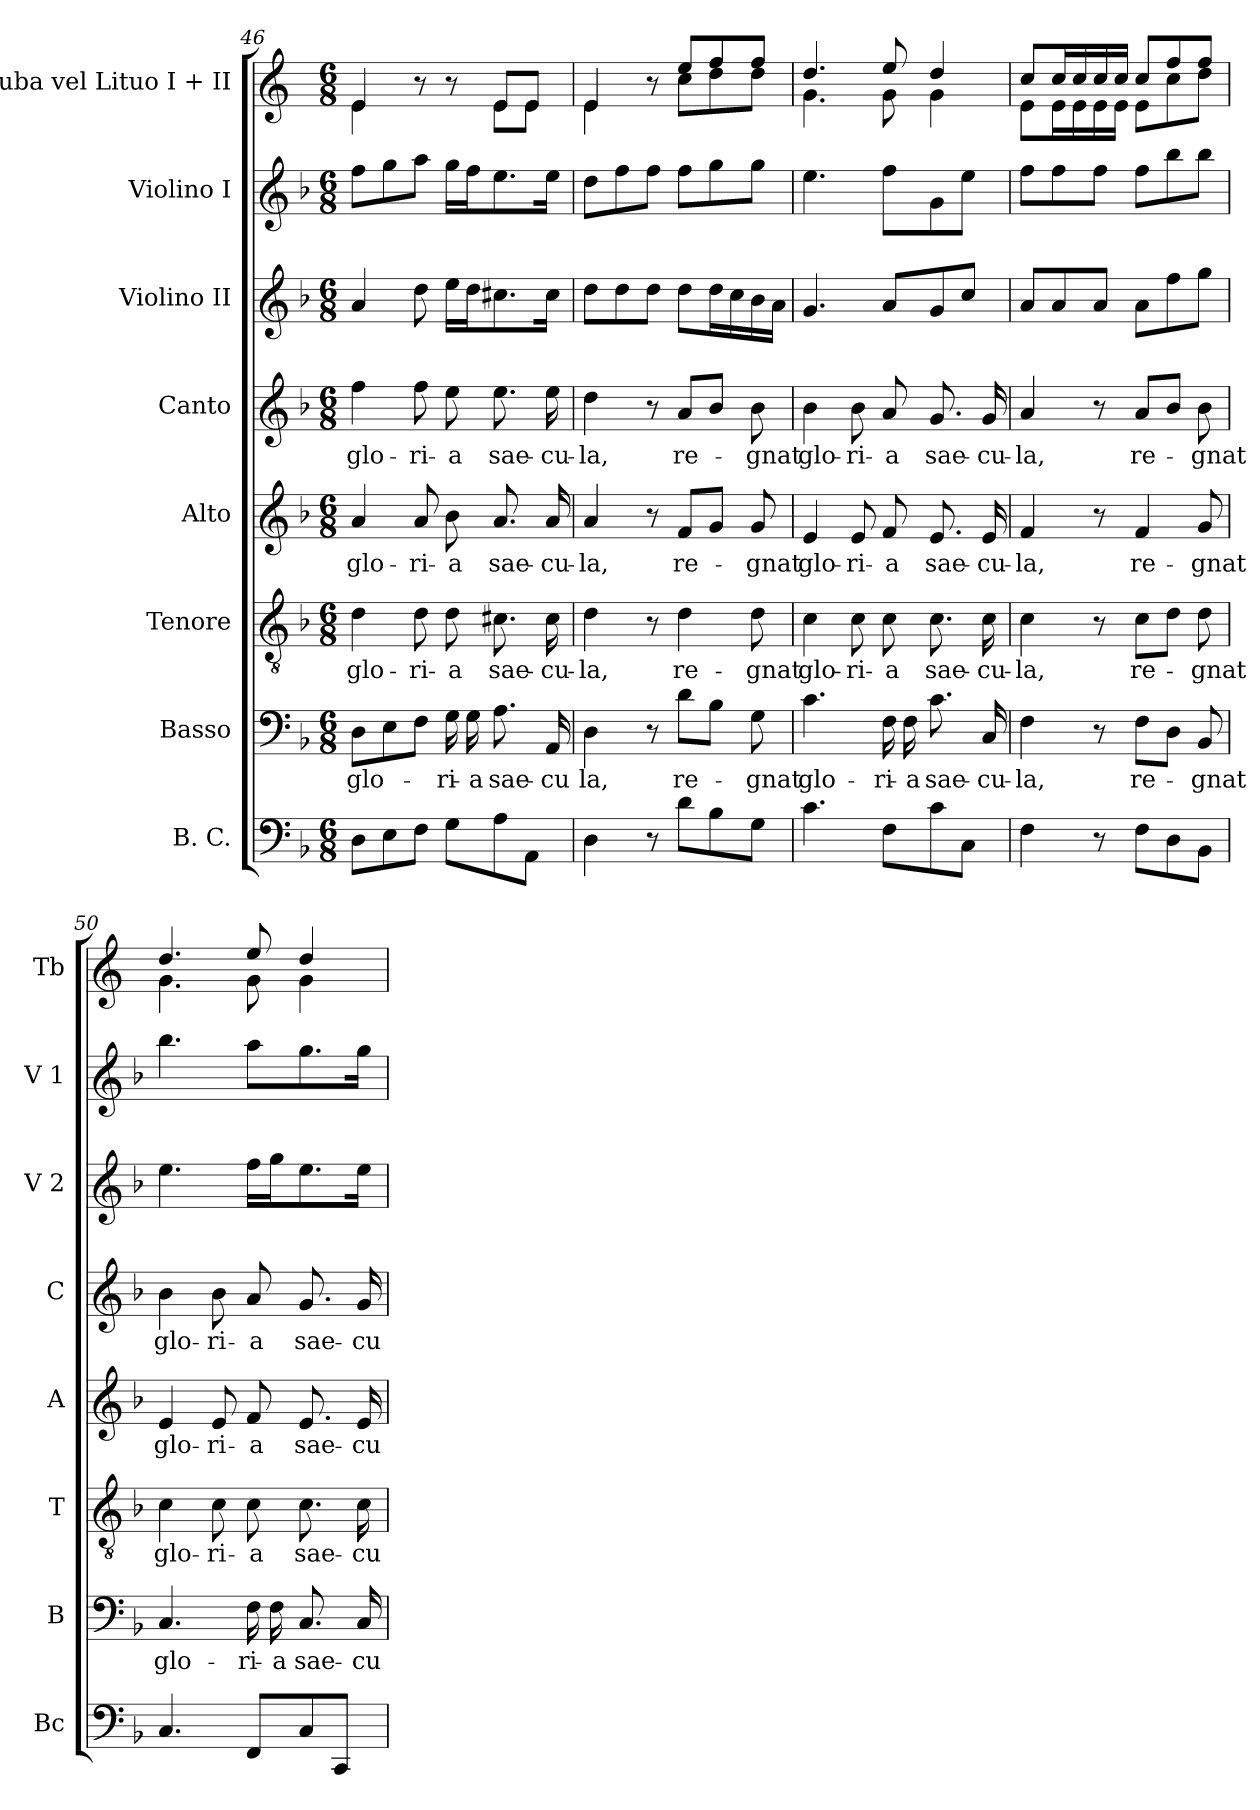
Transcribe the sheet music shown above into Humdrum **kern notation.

**kern	**kern	**text	**kern	**text	**kern	**text	**kern	**text	**kern	**kern	**kern
*part8	*part7	*part7	*part6	*part6	*part5	*part5	*part4	*part4	*part3	*part2	*part1
*staff8	*staff7	*staff7	*staff6	*staff6	*staff5	*staff5	*staff4	*staff4	*staff3	*staff2	*staff1
*I"B. C.	*I"Basso	*	*I"Tenore	*	*I"Alto	*	*I"Canto	*	*I"Violino II	*I"Violino I	*I"Tuba vel Lituo I + II
*I'Bc	*I'B	*	*I'T	*	*I'A	*	*I'C	*	*I'V 2	*I'V 1	*I'Tb
*clefF4	*clefF4	*	*clefGv2	*	*clefG2	*	*clefG2	*	*clefG2	*clefG2	*clefG2
*	*	*	*	*	*	*	*	*	*	*	*ITrd4c7
*k[b-]	*k[b-]	*	*k[b-]	*	*k[b-]	*	*k[b-]	*	*k[b-]	*k[b-]	*k[b-]
*M6/8	*M6/8	*	*M6/8	*	*M6/8	*	*M6/8	*	*M6/8	*M6/8	*M6/8
=46	=46	=46	=46	=46	=46	=46	=46	=46	=46	=46	=46
!	!	!LO:LY:b	!	!LO:LY:b	!	!LO:LY:b	!	!LO:LY:b	!	!	!
*	*	*	*	*	*	*	*	*	*	*	*^
8D\L	8D\L	glo-	4d\	glo-	4a/	glo-	4ff\	glo-	4a/	8ff\L	4A/	4A\
8E\	8E\	.	.	.	.	.	.	.	.	8gg\	.	.
!	!	!	!	!LO:LY:b	!	!LO:LY:b	!	!LO:LY:b	!	!	!	!
8F\J	8F\J	.	8d\	-ri-	8a/	-ri-	8ff\	-ri-	8dd\	8aa\J	8r	8ryy
!	!	!LO:LY:b	!	!LO:LY:b	!	!LO:LY:b	!	!LO:LY:b	!	!	!	!
8G\L	16G\	-ri-	8d\	-a	8b-\	-a	8ee\	-a	16ee\LL	16gg\LL	8r	8ryy
!	!	!LO:LY:b	!	!	!	!	!	!	!	!	!	!
.	16G\	-a	.	.	.	.	.	.	16dd\J	16ff\J	.	.
!	!	!LO:LY:b	!	!LO:LY:b	!	!LO:LY:b	!	!LO:LY:b	!	!	!	!
8A\	8.A\	sae-	8.c#X\	sae-	8.a/	sae-	8.ee\	sae-	8.cc#X\	8.ee\	8A/L	8A\L
8AA\J	.	.	.	.	.	.	.	.	.	.	8A/J	8A\J
!	!	!LO:LY:b	!	!LO:LY:b	!	!LO:LY:b	!	!LO:LY:b	!	!	!	!
.	16AA/	-cu	16c#\	-cu-	16a/	-cu-	16ee\	-cu-	16cc#\Jk	16ee\Jk	.	.
=47	=47	=47	=47	=47	=47	=47	=47	=47	=47	=47	=47	=47
!	!	!LO:LY:b	!	!LO:LY:b	!	!LO:LY:b	!	!LO:LY:b	!	!	!	!
4D\	4D\	la,	4d\	-la,	4a/	-la,	4dd\	-la,	8dd\L	8dd\L	4A/	4A\
.	.	.	.	.	.	.	.	.	8dd\	8ff\	.	.
8r	8r	.	8r	.	8r	.	8r	.	8dd\J	8ff\J	8r	8ryy
!	!	!LO:LY:b	!	!LO:LY:b	!	!LO:LY:b	!	!LO:LY:b	!	!	!	!
8d\L	8d\L	re-	4d\	re-	8f/L	re-	8a/L	re-	8dd\L	8ff\L	8a/L	8f\L
8B-\	8B-\J	.	.	.	8g/J	.	8b-/J	.	16dd\L	8gg\	8b-/	8g\
.	.	.	.	.	.	.	.	.	16cc\	.	.	.
!	!	!LO:LY:b	!	!LO:LY:b	!	!LO:LY:b	!	!LO:LY:b	!	!	!	!
8G\J	8G\	-gnat	8d\	-gnat	8g/	-gnat	8b-\	-gnat	16b-\	8gg\J	8b-/J	8g\J
.	.	.	.	.	.	.	.	.	16a\JJ	.	.	.
!!LO:LB:g=z	!!
=48	=48	=48	=48	=48	=48	=48	=48	=48	=48	=48	=48	=48
!	!	!LO:LY:b	!	!LO:LY:b	!	!LO:LY:b	!	!LO:LY:b	!	!	!	!
4.c\	4.c\	glo-	4c\	glo-	4e/	glo-	4b-\	glo-	4.g/	4.ee\	4.g/	4.c\
!	!	!	!	!LO:LY:b	!	!LO:LY:b	!	!LO:LY:b	!	!	!	!
.	.	.	8c\	-ri-	8e/	-ri-	8b-\	-ri-	.	.	.	.
!	!	!LO:LY:b	!	!LO:LY:b	!	!LO:LY:b	!	!LO:LY:b	!	!	!	!
8F\L	16F\	-ri-	8c\	-a	8f/	-a	8a/	-a	8a/L	8ff\L	8a/	8c\
!	!	!LO:LY:b	!	!	!	!	!	!	!	!	!	!
.	16F\	-a	.	.	.	.	.	.	.	.	.	.
!	!	!LO:LY:b	!	!LO:LY:b	!	!LO:LY:b	!	!LO:LY:b	!	!	!	!
8c\	8.c\	sae-	8.c\	sae-	8.e/	sae-	8.g/	sae-	8g/	8g\	4g/	4c\
8C\J	.	.	.	.	.	.	.	.	8cc/J	8ee\J	.	.
!	!	!LO:LY:b	!	!LO:LY:b	!	!LO:LY:b	!	!LO:LY:b	!	!	!	!
.	16C/	-cu-	16c\	-cu-	16e/	-cu-	16g/	-cu-	.	.	.	.
=49	=49	=49	=49	=49	=49	=49	=49	=49	=49	=49	=49	=49
!	!	!LO:LY:b	!	!LO:LY:b	!	!LO:LY:b	!	!LO:LY:b	!	!	!	!
4F\	4F\	-la,	4c\	-la,	4f/	-la,	4a/	-la,	8a/L	8ff\L	8f/L	8A\L
.	.	.	.	.	.	.	.	.	8a/	8ff\	16f/L	16A\L
.	.	.	.	.	.	.	.	.	.	.	16f/	16A\
8r	8r	.	8r	.	8r	.	8r	.	8a/J	8ff\J	16f/	16A\
.	.	.	.	.	.	.	.	.	.	.	16f/JJ	16A\JJ
!	!	!LO:LY:b	!	!LO:LY:b	!	!LO:LY:b	!	!LO:LY:b	!	!	!	!
8F\L	8F\L	re-	8c\L	re-	4f/	re-	8a/L	re-	8a\L	8ff\L	8f/L	8A\L
8D\	8D\J	.	8d\J	.	.	.	8b-/J	.	8ff\	8bb-\	8b-/	8f\
!	!	!LO:LY:b	!	!LO:LY:b	!	!LO:LY:b	!	!LO:LY:b	!	!	!	!
8BB-\J	8BB-/	-gnat	8d\	-gnat	8g/	-gnat	8b-\	-gnat	8gg\J	8bb-\J	8b-/J	8g\J
=50	=50	=50	=50	=50	=50	=50	=50	=50	=50	=50	=50	=50
!	!	!LO:LY:b	!	!LO:LY:b	!	!LO:LY:b	!	!LO:LY:b	!	!	!	!
4.C/	4.C/	glo-	4c\	glo-	4e/	glo-	4b-\	glo-	4.ee\	4.bb-\	4.g/	4.c\
!	!	!	!	!LO:LY:b	!	!LO:LY:b	!	!LO:LY:b	!	!	!	!
.	.	.	8c\	-ri-	8e/	-ri-	8b-\	-ri-	.	.	.	.
!	!	!LO:LY:b	!	!LO:LY:b	!	!LO:LY:b	!	!LO:LY:b	!	!	!	!
8FF/L	16F\	-ri-	8c\	-a	8f/	-a	8a/	-a	16ff\LL	8aa\L	8a/	8c\
!	!	!LO:LY:b	!	!	!	!	!	!	!	!	!	!
.	16F\	-a	.	.	.	.	.	.	16gg\J	.	.	.
!	!	!LO:LY:b	!	!LO:LY:b	!	!LO:LY:b	!	!LO:LY:b	!	!	!	!
8C/	8.C/	sae-	8.c\	sae-	8.e/	sae-	8.g/	sae-	8.ee\	8.gg\	4g/	4c\
8CC/J	.	.	.	.	.	.	.	.	.	.	.	.
!	!	!LO:LY:b	!	!LO:LY:b	!	!LO:LY:b	!	!LO:LY:b	!	!	!	!
.	16C/	-cu-	16c\	-cu-	16e/	-cu-	16g/	-cu-	16ee\Jk	16gg\Jk	.	.
*	*	*	*	*	*	*	*	*	*	*	*v	*v
=	=	=	=	=	=	=	=	=	=	=	=
*-	*-	*-	*-	*-	*-	*-	*-	*-	*-	*-	*-
